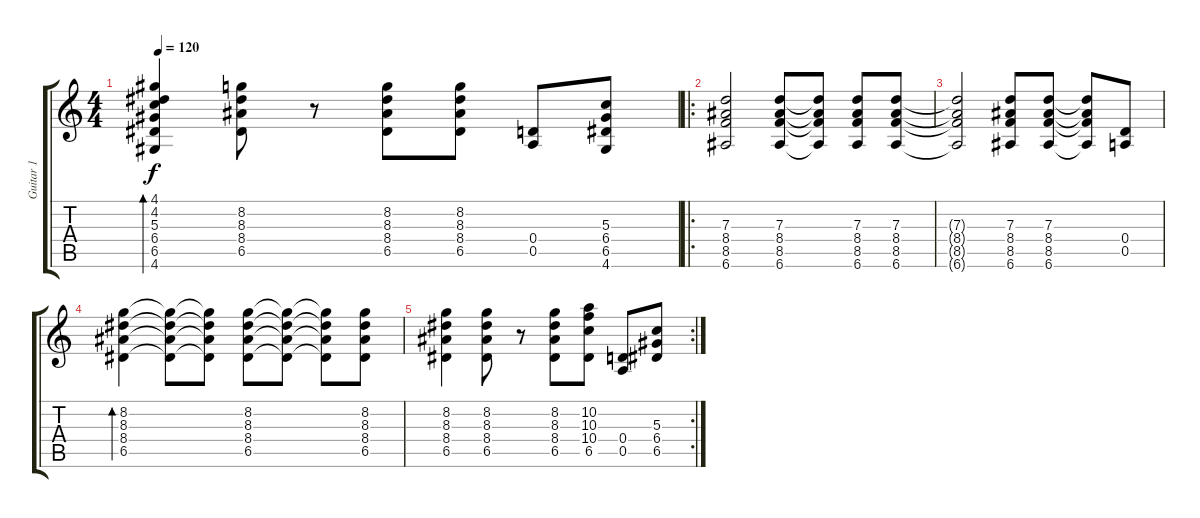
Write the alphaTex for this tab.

\track ("Guitar 1" "Guitar 1") {instrument acousticguitarsteel}
\staff {score tabs}
\tuning (E4 B3 G3 D3 A2 E2) {hide}
\ts (4 4)
\tempo 120
\clef g2
\ks c
(4.1 4.2 5.3 6.4 6.5 4.6).4{bd 120 dy f} (8.2 8.3 8.4 6.5).8 r.8 (8.2 8.3 8.4 6.5).8 (8.2 8.3 8.4 6.5).8 (0.4 0.5).8 (5.3 6.4 6.5 4.6).8 |
\ro
(7.3 8.4 8.5 6.6).2 (7.3 8.4 8.5 6.6).8 (7.3{t} 8.4{t} 8.5{t} 6.6{t}).8 (7.3 8.4 8.5 6.6).8 (7.3 8.4 8.5 6.6).8 |
(7.3{t} 8.4{t} 8.5{t} 6.6{t}).2 (7.3 8.4 8.5 6.6).8 (7.3 8.4 8.5 6.6).8 (7.3{t} 8.4{t} 8.5{t} 6.6{t}).8 (0.4 0.5).8 |
(8.2 8.3 8.4 6.5).4{bd 120} (8.2{t} 8.3{t} 8.4{t} 6.5{t}).8 (8.2{t} 8.3{t} 8.4{t} 6.5{t}).8 (8.2 8.3 8.4 6.5).8 (8.2{t} 8.3{t} 8.4{t} 6.5{t}).8 (8.2{t} 8.3{t} 8.4{t} 6.5{t}).8 (8.2 8.3 8.4 6.5).8 |
\rc 2
(8.2 8.3 8.4 6.5).4 (8.2 8.3 8.4 6.5).8 r.8 (8.2 8.3 8.4 6.5).8 (10.2 10.3 10.4 6.5).8 (0.4 0.5).8 (5.3 6.4 6.5).8
